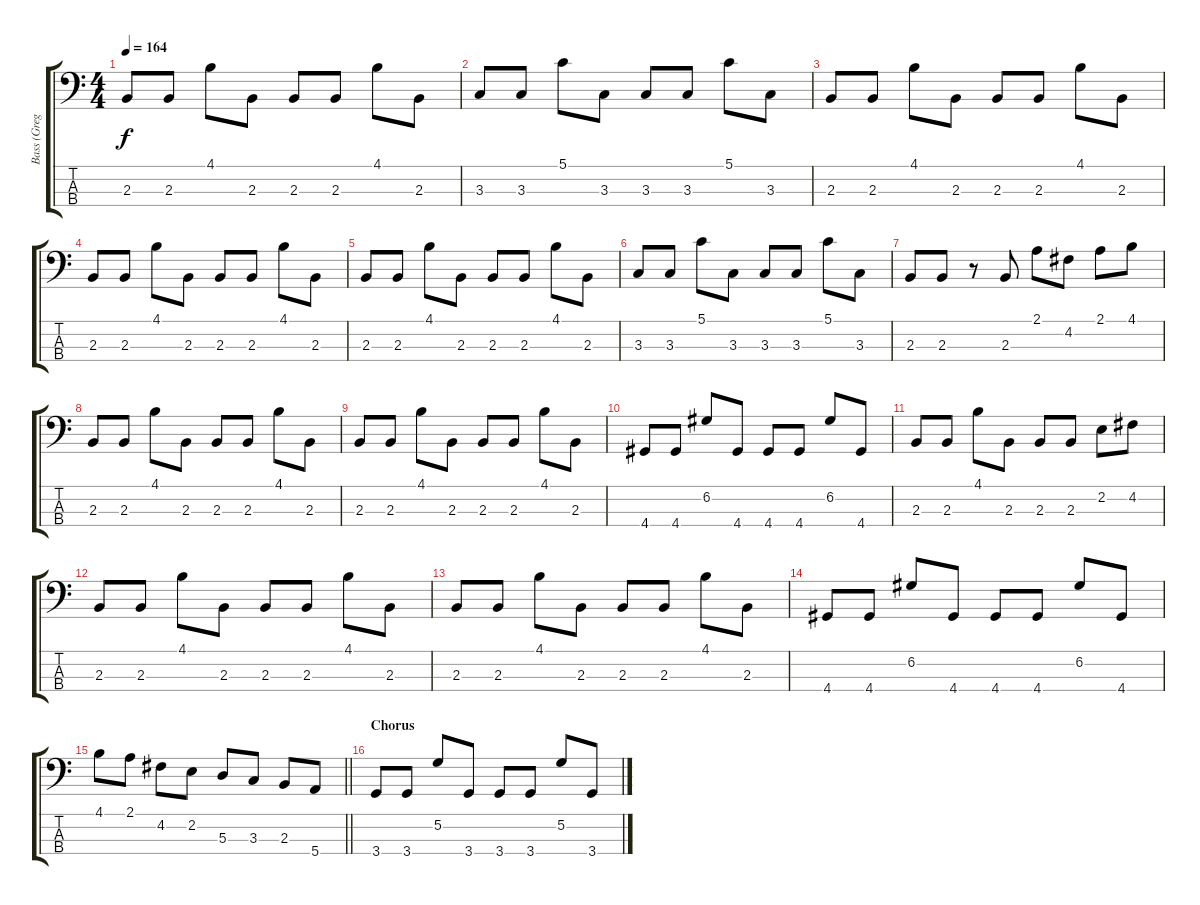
\track ("Bass (Greg Smith)" "Bass (Greg") {instrument electricbassfinger}
\staff {score tabs}
\tuning (G2 D2 A1 E1) {hide}
\ts (4 4)
\tempo 164
\clef f4
\ks c
2.3.8{dy f} 2.3.8 4.1.8 2.3.8 2.3.8 2.3.8 4.1.8 2.3.8 |
3.3.8 3.3.8 5.1.8 3.3.8 3.3.8 3.3.8 5.1.8 3.3.8 |
2.3.8 2.3.8 4.1.8 2.3.8 2.3.8 2.3.8 4.1.8 2.3.8 |
2.3.8 2.3.8 4.1.8 2.3.8 2.3.8 2.3.8 4.1.8 2.3.8 |
2.3.8 2.3.8 4.1.8 2.3.8 2.3.8 2.3.8 4.1.8 2.3.8 |
3.3.8 3.3.8 5.1.8 3.3.8 3.3.8 3.3.8 5.1.8 3.3.8 |
2.3.8 2.3.8 r.8 2.3.8 2.1.8 4.2.8 2.1.8 4.1.8 |
2.3.8 2.3.8 4.1.8 2.3.8 2.3.8 2.3.8 4.1.8 2.3.8 |
2.3.8 2.3.8 4.1.8 2.3.8 2.3.8 2.3.8 4.1.8 2.3.8 |
4.4.8 4.4.8 6.2.8 4.4.8 4.4.8 4.4.8 6.2.8 4.4.8 |
2.3.8 2.3.8 4.1.8 2.3.8 2.3.8 2.3.8 2.2.8 4.2.8 |
2.3.8 2.3.8 4.1.8 2.3.8 2.3.8 2.3.8 4.1.8 2.3.8 |
2.3.8 2.3.8 4.1.8 2.3.8 2.3.8 2.3.8 4.1.8 2.3.8 |
4.4.8 4.4.8 6.2.8 4.4.8 4.4.8 4.4.8 6.2.8 4.4.8 |
\barLineRight lightlight
4.1.8 2.1.8 4.2.8 2.2.8 5.3.8 3.3.8 2.3.8 5.4.8 |
\section ("" "Chorus")
3.4.8 3.4.8 5.2.8 3.4.8 3.4.8 3.4.8 5.2.8 3.4.8
